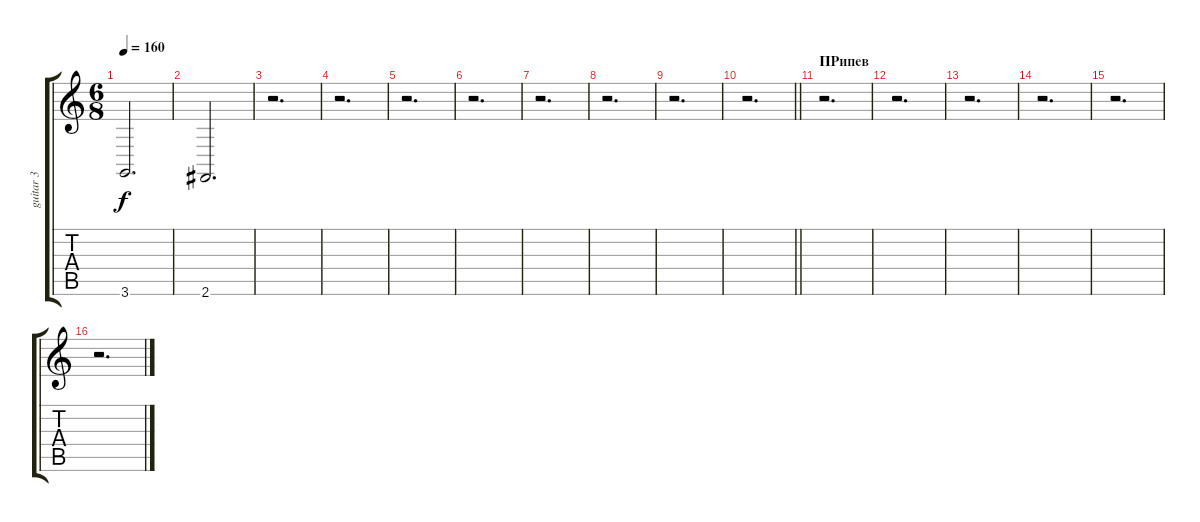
\track ("guitar 3" "guitar 3") {instrument lead5charang}
\staff {score tabs}
\tuning (E4 B3 G3 D3 A2 E2) {hide}
\ts (6 8)
\tempo 160
\clef g2
\ks c
3.6.2{d dy f} |
2.6.2{d} |
r.2{d} |
r.2{d} |
r.2{d} |
r.2{d} |
r.2{d} |
r.2{d} |
r.2{d} |
\barLineRight lightlight
r.2{d} |
\section ("" "ПРипев")
r.2{d} |
r.2{d} |
r.2{d} |
r.2{d} |
r.2{d} |
r.2{d}
